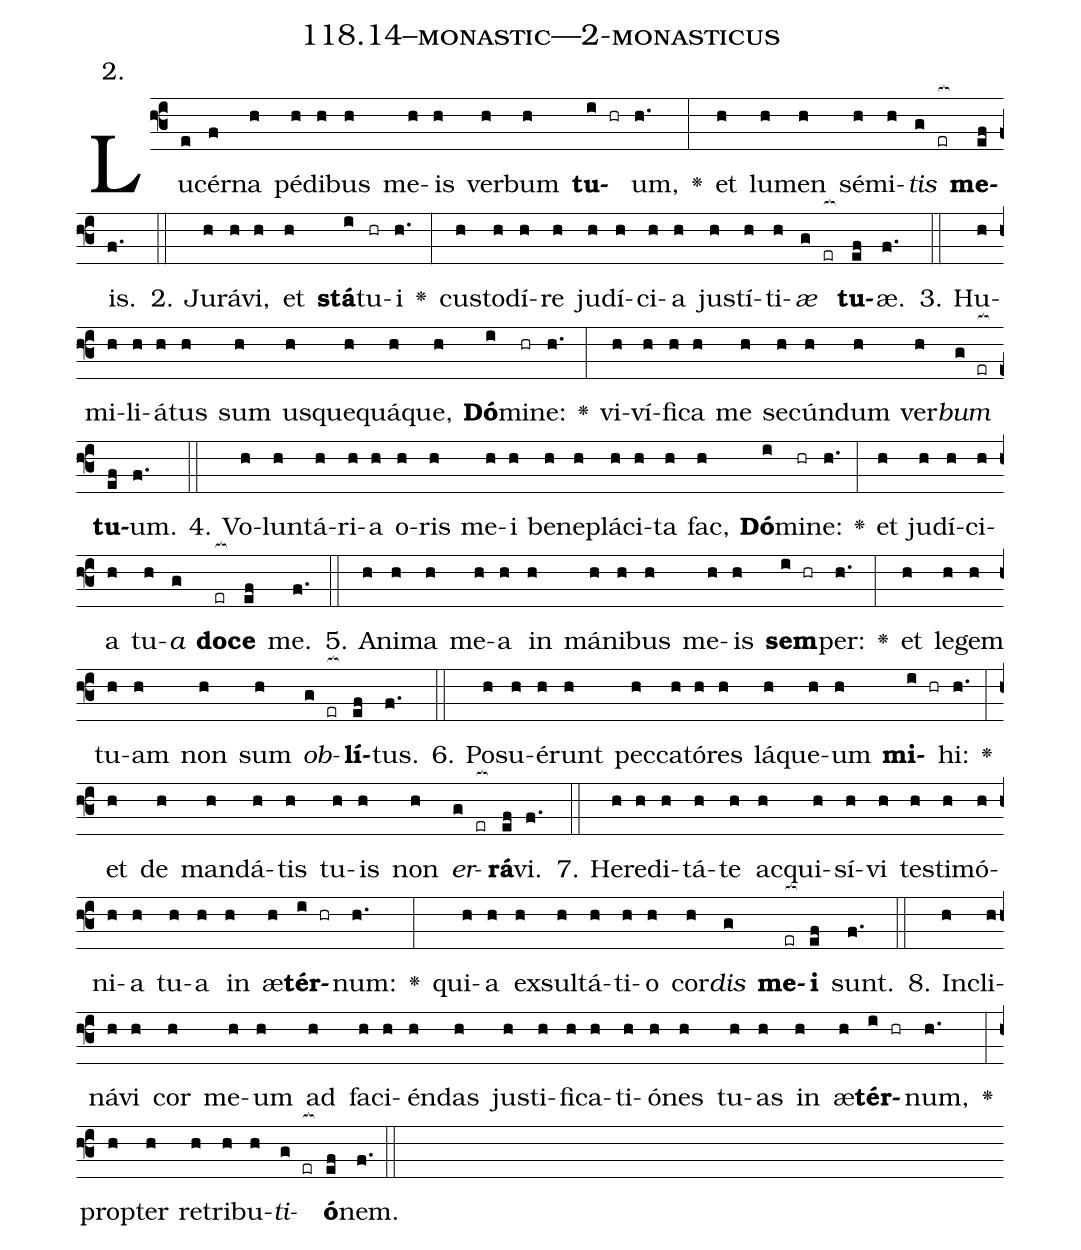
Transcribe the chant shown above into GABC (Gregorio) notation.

name: 118.14--monastic---2-monasticus;
annotation: 2.;
%%
(f3)Lu(e)cér(f)na(h) pé(h)di(h)bus(h) me(h)is(h) ver(h)bum(h) <b>tu</b>(i hr)um,(h.) <v>\greheightstar</v>(:) et(h) lu(h)men(h) sé(h)mi(h)<i>tis</i>(g er[ocb:1{]) <b>me</b>(ef[ocb:0}])is.(f.) (::)
2. Ju(h)rá(h)vi,(h) et(h) <b>stá</b>(i)tu(hr)i(h.) <v>\greheightstar</v>(:) cus(h)to(h)dí(h)re(h) ju(h)dí(h)ci(h)a(h) jus(h)tí(h)ti(h)<i>æ</i>(g er[ocb:1{]) <b>tu</b>(ef[ocb:0}])æ.(f.) (::)
3. Hu(h)mi(h)li(h)á(h)tus(h) sum(h) us(h)que(h)quá(h)que,(h) <b>Dó</b>(i)mi(hr)ne:(h.) <v>\greheightstar</v>(:) vi(h)ví(h)fi(h)ca(h) me(h) se(h)cún(h)dum(h) ver(h)<i>bum</i>(g er[ocb:1{]) <b>tu</b>(ef[ocb:0}])um.(f.) (::)
4. Vo(h)lun(h)tá(h)ri(h)a(h) o(h)ris(h) me(h)i(h) be(h)ne(h)plá(h)ci(h)ta(h) fac,(h) <b>Dó</b>(i)mi(hr)ne:(h.) <v>\greheightstar</v>(:) et(h) ju(h)dí(h)ci(h)a(h) tu(h)<i>a</i>(g) <b>do</b>(er[ocb:1{])<b>ce</b>(ef[ocb:0}]) me.(f.) (::)
5. A(h)ni(h)ma(h) me(h)a(h) in(h) má(h)ni(h)bus(h) me(h)is(h) <b>sem</b>(i hr)per:(h.) <v>\greheightstar</v>(:) et(h) le(h)gem(h) tu(h)am(h) non(h) sum(h) <i>ob</i>(g er[ocb:1{])<b>lí</b>(ef[ocb:0}])tus.(f.) (::)
6. Po(h)su(h)é(h)runt(h) pec(h)ca(h)tó(h)res(h) lá(h)que(h)um(h) <b>mi</b>(i hr)hi:(h.) <v>\greheightstar</v>(:) et(h) de(h) man(h)dá(h)tis(h) tu(h)is(h) non(h) <i>er</i>(g er[ocb:1{])<b>rá</b>(ef[ocb:0}])vi.(f.) (::)
7. He(h)re(h)di(h)tá(h)te(h) ac(h)qui(h)sí(h)vi(h) tes(h)ti(h)mó(h)ni(h)a(h) tu(h)a(h) in(h) æ(h)<b>tér</b>(i hr)num:(h.) <v>\greheightstar</v>(:) qui(h)a(h) ex(h)sul(h)tá(h)ti(h)o(h) cor(h)<i>dis</i>(g) <b>me</b>(er[ocb:1{])<b>i</b>(ef[ocb:0}]) sunt.(f.) (::)
8. In(h)cli(h)ná(h)vi(h) cor(h) me(h)um(h) ad(h) fa(h)ci(h)én(h)das(h) jus(h)ti(h)fi(h)ca(h)ti(h)ó(h)nes(h) tu(h)as(h) in(h) æ(h)<b>tér</b>(i hr)num,(h.) <v>\greheightstar</v>(:) prop(h)ter(h) re(h)tri(h)bu(h)<i>ti</i>(g er[ocb:1{])<b>ó</b>(ef[ocb:0}])nem.(f.) (::)
